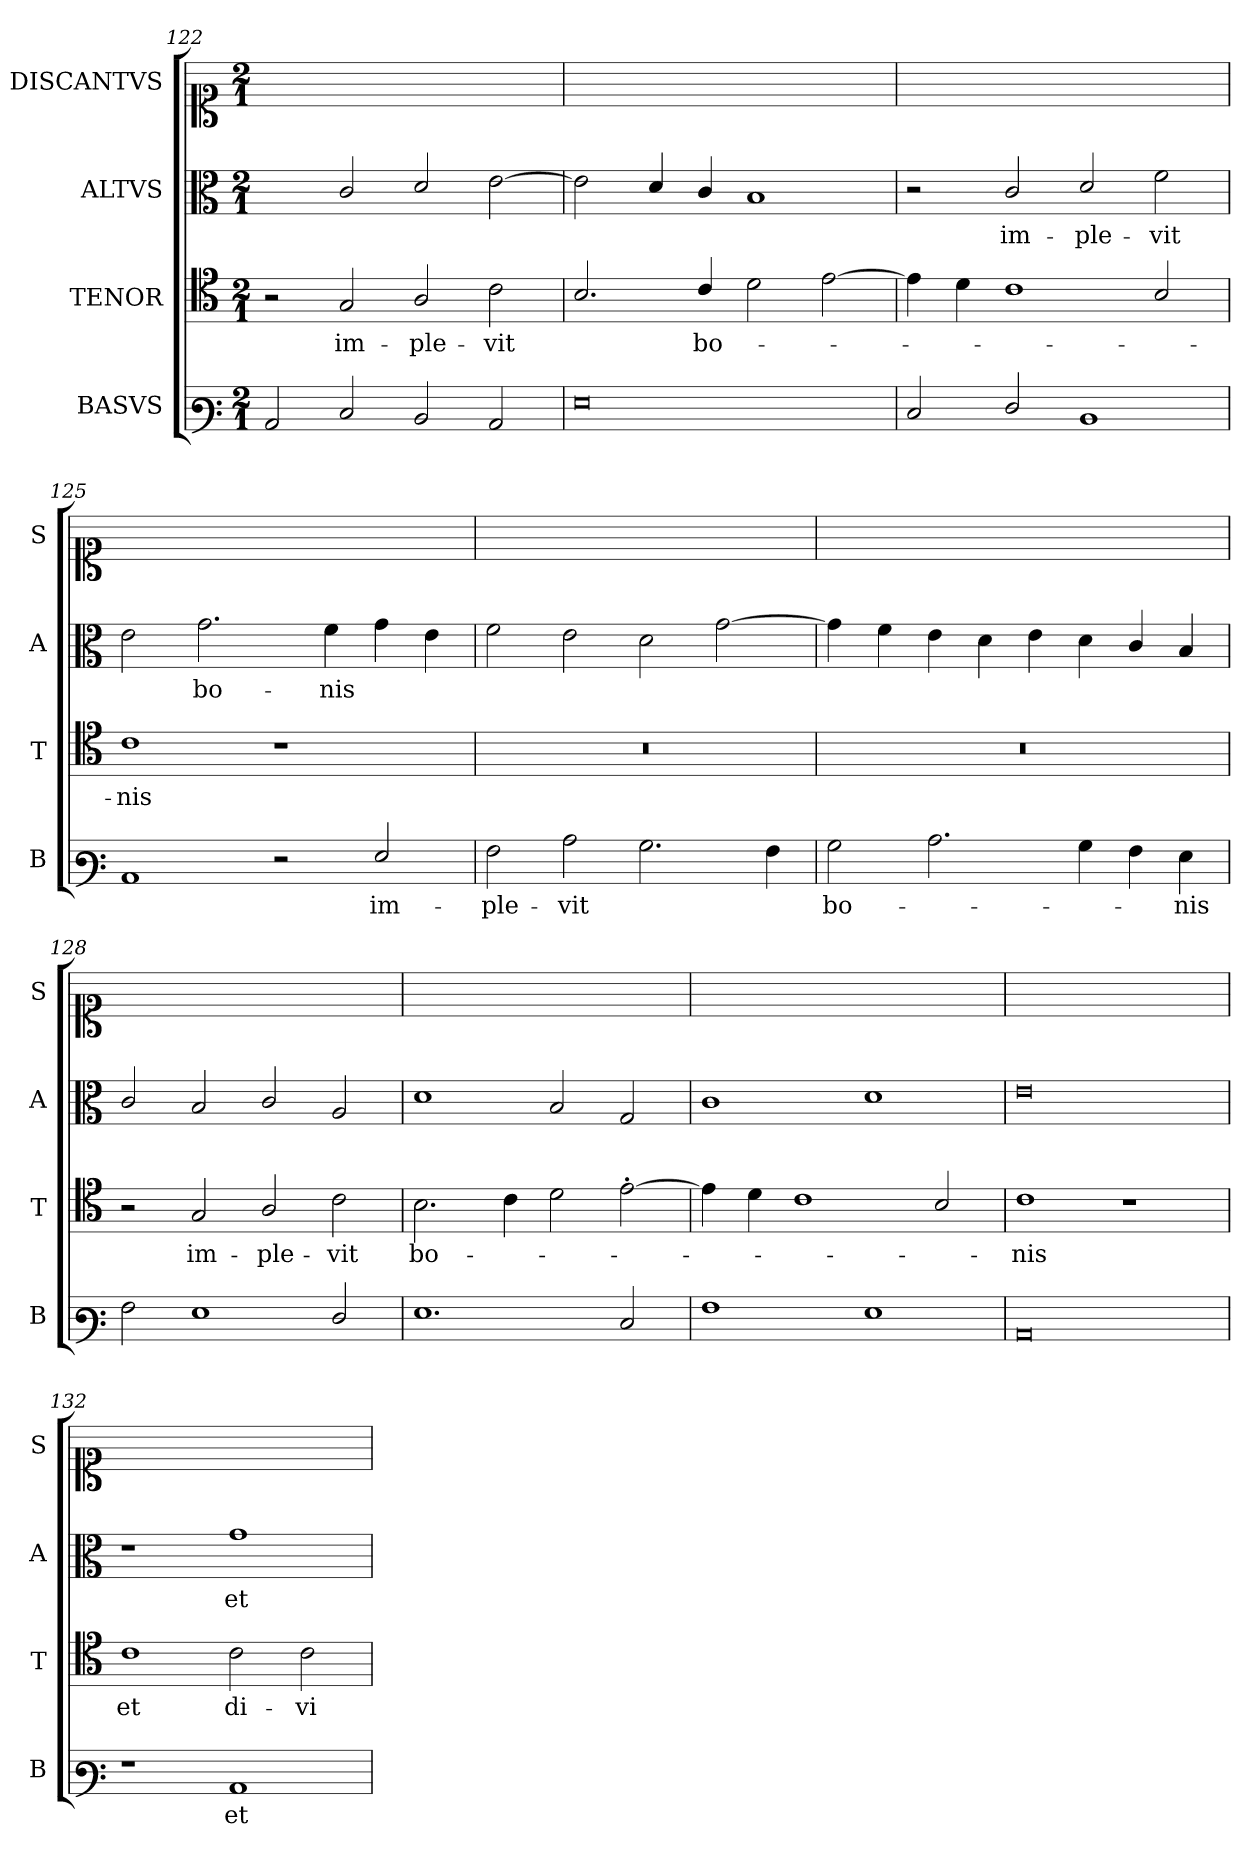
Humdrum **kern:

**kern	**text	**kern	**text	**kern	**text	**kern
*part4	*part4	*part3	*part3	*part2	*part2	*part1
*staff4	*staff4	*staff3	*staff3	*staff2	*staff2	*staff1
*I"BASVS	*	*I"TENOR	*	*I"ALTVS	*	*I"DISCANTVS
*I'B	*	*I'T	*	*I'A	*	*I'S
*clefF3	*	*clefC4	*	*clefC3	*	*clefC1
*k[]	*	*k[]	*	*k[]	*	*k[]
*a:	*	*a:	*	*a:	*	*a:
*M2/1	*	*M2/1	*	*M2/1	*	*M2/1
=122	=122	=122	=122	=122	=122	=122
2C/	.	2r	.	2ryy	.	0ryy
2E/	.	2G/	im-	2c/	.	.
2D/	.	2A/	-ple-	2d/	.	.
2C/	.	2c\	-vit	[2e	.	.
=123	=123	=123	=123	=123	=123	=123
0G	.	2.B/	.	2e]	.	0ryy
.	.	.	.	4d/	.	.
.	.	4c/	bo-	4c/	.	.
.	.	2d\	.	1B	.	.
.	.	[2e\	.	.	.	.
=124	=124	=124	=124	=124	=124	=124
2E/	.	4e\]	.	2r	.	0ryy
.	.	4d\	.	.	.	.
2F/	.	1c	.	2c/	im-	.
1D	.	.	.	2d/	-ple-	.
.	.	2B/	.	2f\	-vit	.
=125	=125	=125	=125	=125	=125	=125
1C	.	1c	-nis	2e\	.	0ryy
.	.	.	.	2.g\	bo-	.
2r	.	1r	.	.	.	.
.	.	.	.	4f\	-nis	.
2G/	im-	.	.	4g\	.	.
.	.	.	.	4e\	.	.
=126	=126	=126	=126	=126	=126	=126
2A\	-ple-	0r	.	2f\	.	0ryy
2c\	-vit	.	.	2e\	.	.
2.B\	.	.	.	2d\	.	.
.	.	.	.	[2g\	.	.
4A\	.	.	.	.	.	.
=127	=127	=127	=127	=127	=127	=127
2B\	bo-	0r	.	4g\]	.	0ryy
.	.	.	.	4f\	.	.
2.c\	.	.	.	4e\	.	.
.	.	.	.	4d\	.	.
.	.	.	.	4e\	.	.
4B\	.	.	.	4d\	.	.
4A\	.	.	.	4c/	.	.
4G\	-nis	.	.	4B/	.	.
=128	=128	=128	=128	=128	=128	=128
2A\	.	2r	.	2c/	.	0ryy
!	!	!	!LO:LY:i	!	!	!
1G	.	2G/	im-	2B/	.	.
!	!	!	!LO:LY:i	!	!	!
.	.	2A/	-ple-	2c/	.	.
!	!	!	!LO:LY:i	!	!	!
2F/	.	2c\	-vit	2A/	.	.
=129	=129	=129	=129	=129	=129	=129
!	!	!	!LO:LY:i	!	!	!
1.G	.	2.B\	bo-	1d	.	0ryy
.	.	4c\	.	.	.	.
.	.	2d\	.	2B/	.	.
2E/	.	[2e'\	.	2G/	.	.
=130	=130	=130	=130	=130	=130	=130
1A	.	4e\]	.	1c	.	0ryy
.	.	4d\	.	.	.	.
.	.	1c	.	.	.	.
1G	.	.	.	1d	.	.
.	.	2B/	.	.	.	.
=131	=131	=131	=131	=131	=131	=131
!	!	!	!LO:LY:i	!	!	!
0C	.	1c	-nis	0e	.	0ryy
.	.	1r	.	.	.	.
=132	=132	=132	=132	=132	=132	=132
1r	.	1c	et	1r	.	0ryy
1C	et	2c\	di-	1g	et	.
.	.	2c\	-vi-	.	.	.
=	=	=	=	=	=	=
*-	*-	*-	*-	*-	*-	*-
